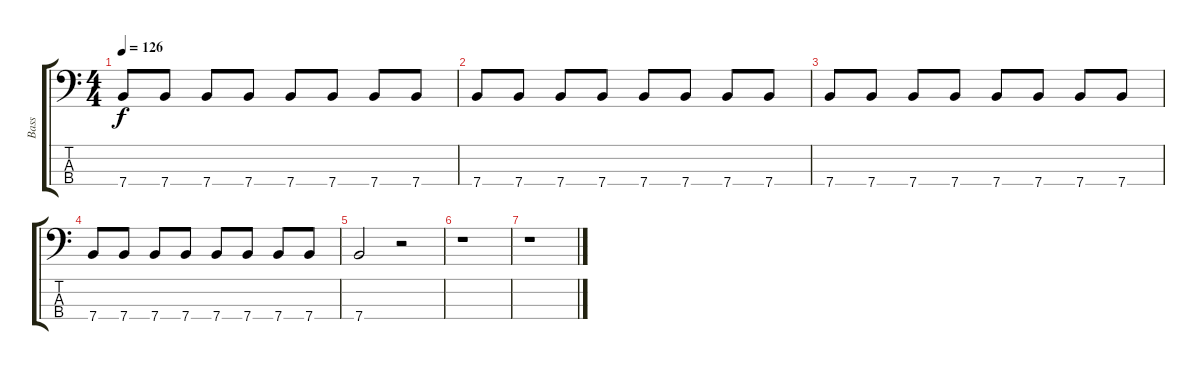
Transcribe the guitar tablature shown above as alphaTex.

\track ("Bass" "Bass") {instrument electricbasspick}
\staff {score tabs}
\tuning (G2 D2 A1 E1) {hide}
\ts (4 4)
\tempo 126
\clef f4
\ks c
7.4.8{dy f} 7.4.8 7.4.8 7.4.8 7.4.8 7.4.8 7.4.8 7.4.8 |
7.4.8 7.4.8 7.4.8 7.4.8 7.4.8 7.4.8 7.4.8 7.4.8 |
7.4.8 7.4.8 7.4.8 7.4.8 7.4.8 7.4.8 7.4.8 7.4.8 |
7.4.8 7.4.8 7.4.8 7.4.8 7.4.8 7.4.8 7.4.8 7.4.8 |
7.4.2 r.2 |
r.1 |
r.1
